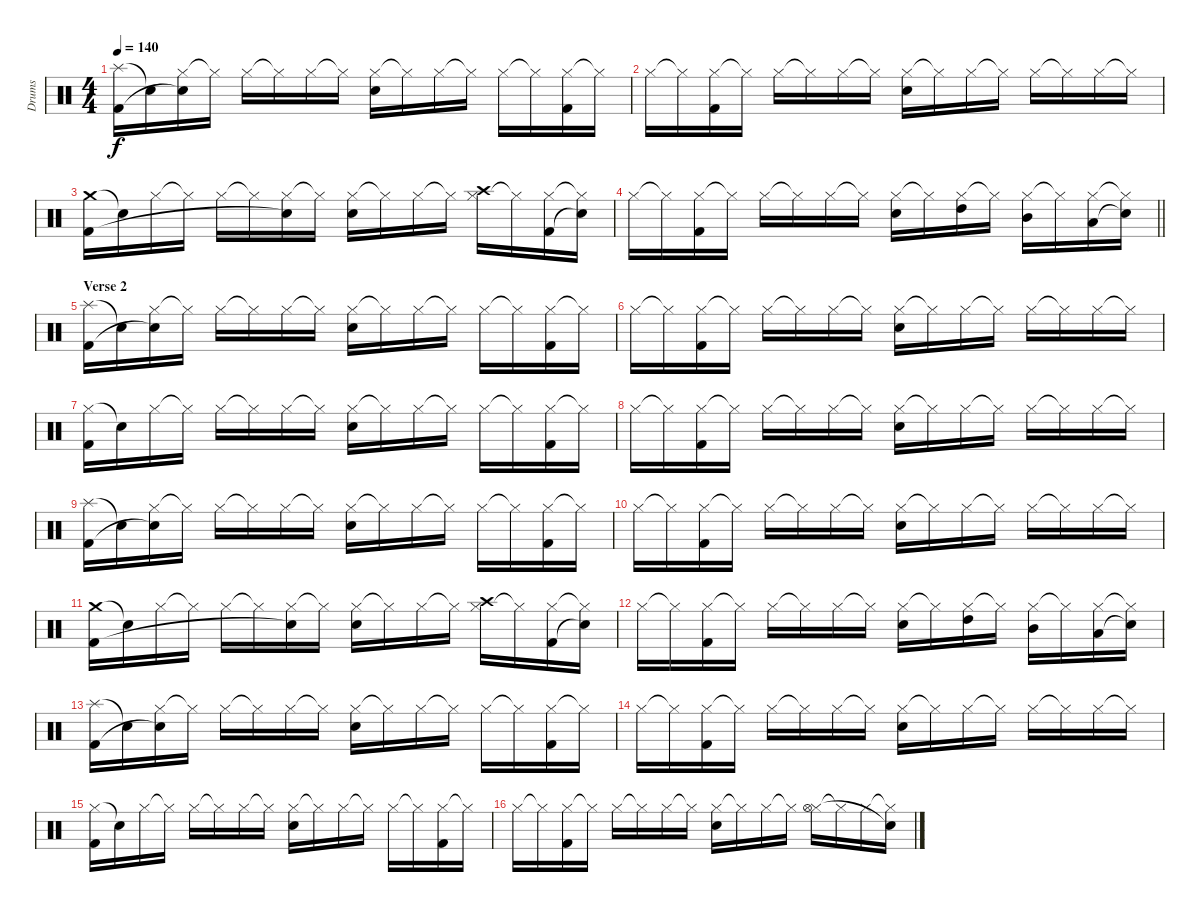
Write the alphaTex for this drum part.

\track ("Drums" "Drums") {instrument percussion}
\staff {score}
\articulation defaults
\ts (4 4)
\tempo 140
\clef neutral
\ks c
("Splash (hit)" "Kick (hit) 2").16{dy f} "Snare (hit)"{t}.16 ("Hi-Hat (closed)" "Snare (hit)"{t}).16 "Hi-Hat (closed)"{t}.16 "Hi-Hat (closed)".16 "Hi-Hat (closed)"{t}.16 "Hi-Hat (closed)".16 "Hi-Hat (closed)"{t}.16 ("Hi-Hat (closed)" "Snare (hit) 2").16 "Hi-Hat (closed)"{t}.16 "Hi-Hat (closed)".16 "Hi-Hat (closed)"{t}.16 "Hi-Hat (closed)".16 "Hi-Hat (closed)"{t}.16 ("Hi-Hat (closed)" "Kick (hit) 2").16 "Hi-Hat (closed)"{t}.16 |
"Hi-Hat (closed)".16 "Hi-Hat (closed)"{t}.16 ("Hi-Hat (closed)" "Kick (hit) 2").16 "Hi-Hat (closed)"{t}.16 "Hi-Hat (closed)".16 "Hi-Hat (closed)"{t}.16 "Hi-Hat (closed)".16 "Hi-Hat (closed)"{t}.16 ("Hi-Hat (closed)" "Snare (hit) 2").16 "Hi-Hat (closed)"{t}.16 "Hi-Hat (closed)".16 "Hi-Hat (closed)"{t}.16 "Hi-Hat (closed)".16 "Hi-Hat (closed)"{t}.16 "Hi-Hat (closed)".16 "Hi-Hat (closed)"{t}.16 |
("Crash medium (hit)" "Kick (hit) 2").16 "Snare (hit)"{t}.16 "Hi-Hat (closed)".16 "Hi-Hat (closed)"{t}.16 "Hi-Hat (closed)".16 "Hi-Hat (closed)"{t}.16 ("Hi-Hat (closed)" "Snare (hit)"{t}).16 "Hi-Hat (closed)"{t}.16 ("Hi-Hat (closed)" "Snare (hit) 2").16 "Hi-Hat (closed)"{t}.16 "Hi-Hat (closed)".16 "Hi-Hat (closed)"{t}.16 ("Hi-Hat (closed)" "Crash high (hit)").16 "Hi-Hat (closed)"{t}.16 ("Hi-Hat (closed)" "Kick (hit) 2").16 ("Hi-Hat (closed)"{t} "Snare (hit)"{t}).16 |
\barLineRight lightlight "Hi-Hat (closed)".16 "Hi-Hat (closed)"{t}.16
("Hi-Hat (closed)" "Kick (hit) 2").16 "Hi-Hat (closed)"{t}.16 "Hi-Hat (closed)".16 "Hi-Hat (closed)"{t}.16 "Hi-Hat (closed)".16 "Hi-Hat (closed)"{t}.16 ("Hi-Hat (closed)" "Snare (hit) 2").16 "Hi-Hat (closed)"{t}.16 ("Hi-Hat (closed)" "High Tom (hit)").16 "Hi-Hat (closed)"{t}.16 ("Hi-Hat (closed)" "Mid Tom (hit)").16 "Hi-Hat (closed)"{t}.16 ("Hi-Hat (closed)" "Low Tom (hit)").16 ("Hi-Hat (closed)"{t} "Snare (hit)"{t}).16 |
\section ("" "Verse 2")
("Splash (hit)" "Kick (hit) 2").16 "Snare (hit)"{t}.16 ("Hi-Hat (closed)" "Snare (hit)"{t}).16 "Hi-Hat (closed)"{t}.16 "Hi-Hat (closed)".16 "Hi-Hat (closed)"{t}.16 "Hi-Hat (closed)".16 "Hi-Hat (closed)"{t}.16 ("Hi-Hat (closed)" "Snare (hit) 2").16 "Hi-Hat (closed)"{t}.16 "Hi-Hat (closed)".16 "Hi-Hat (closed)"{t}.16 "Hi-Hat (closed)".16 "Hi-Hat (closed)"{t}.16 ("Hi-Hat (closed)" "Kick (hit) 2").16 "Hi-Hat (closed)"{t}.16 |
"Hi-Hat (closed)".16 "Hi-Hat (closed)"{t}.16 ("Hi-Hat (closed)" "Kick (hit) 2").16 "Hi-Hat (closed)"{t}.16 "Hi-Hat (closed)".16 "Hi-Hat (closed)"{t}.16 "Hi-Hat (closed)".16 "Hi-Hat (closed)"{t}.16 ("Hi-Hat (closed)" "Snare (hit) 2").16 "Hi-Hat (closed)"{t}.16 "Hi-Hat (closed)".16 "Hi-Hat (closed)"{t}.16 "Hi-Hat (closed)".16 "Hi-Hat (closed)"{t}.16 "Hi-Hat (closed)".16 "Hi-Hat (closed)"{t}.16 |
("Hi-Hat (closed)" "Kick (hit) 2").16 "Snare (hit)"{t}.16 "Hi-Hat (closed)".16 "Hi-Hat (closed)"{t}.16 "Hi-Hat (closed)".16 "Hi-Hat (closed)"{t}.16 "Hi-Hat (closed)".16 "Hi-Hat (closed)"{t}.16 ("Hi-Hat (closed)" "Snare (hit) 2").16 "Hi-Hat (closed)"{t}.16 "Hi-Hat (closed)".16 "Hi-Hat (closed)"{t}.16 "Hi-Hat (closed)".16 "Hi-Hat (closed)"{t}.16 ("Hi-Hat (closed)" "Kick (hit) 2").16 "Hi-Hat (closed)"{t}.16 |
"Hi-Hat (closed)".16 "Hi-Hat (closed)"{t}.16 ("Hi-Hat (closed)" "Kick (hit) 2").16 "Hi-Hat (closed)"{t}.16 "Hi-Hat (closed)".16 "Hi-Hat (closed)"{t}.16 "Hi-Hat (closed)".16 "Hi-Hat (closed)"{t}.16 ("Hi-Hat (closed)" "Snare (hit) 2").16 "Hi-Hat (closed)"{t}.16 "Hi-Hat (closed)".16 "Hi-Hat (closed)"{t}.16 "Hi-Hat (closed)".16 "Hi-Hat (closed)"{t}.16 "Hi-Hat (closed)".16 "Hi-Hat (closed)"{t}.16 |
("Splash (hit)" "Kick (hit) 2").16 "Snare (hit)"{t}.16 ("Hi-Hat (closed)" "Snare (hit)"{t}).16 "Hi-Hat (closed)"{t}.16 "Hi-Hat (closed)".16 "Hi-Hat (closed)"{t}.16 "Hi-Hat (closed)".16 "Hi-Hat (closed)"{t}.16 ("Hi-Hat (closed)" "Snare (hit) 2").16 "Hi-Hat (closed)"{t}.16 "Hi-Hat (closed)".16 "Hi-Hat (closed)"{t}.16 "Hi-Hat (closed)".16 "Hi-Hat (closed)"{t}.16 ("Hi-Hat (closed)" "Kick (hit) 2").16 "Hi-Hat (closed)"{t}.16 |
"Hi-Hat (closed)".16 "Hi-Hat (closed)"{t}.16 ("Hi-Hat (closed)" "Kick (hit) 2").16 "Hi-Hat (closed)"{t}.16 "Hi-Hat (closed)".16 "Hi-Hat (closed)"{t}.16 "Hi-Hat (closed)".16 "Hi-Hat (closed)"{t}.16 ("Hi-Hat (closed)" "Snare (hit) 2").16 "Hi-Hat (closed)"{t}.16 "Hi-Hat (closed)".16 "Hi-Hat (closed)"{t}.16 "Hi-Hat (closed)".16 "Hi-Hat (closed)"{t}.16 "Hi-Hat (closed)".16 "Hi-Hat (closed)"{t}.16 |
("Crash medium (hit)" "Kick (hit) 2").16 "Snare (hit)"{t}.16 "Hi-Hat (closed)".16 "Hi-Hat (closed)"{t}.16 "Hi-Hat (closed)".16 "Hi-Hat (closed)"{t}.16 ("Hi-Hat (closed)" "Snare (hit)"{t}).16 "Hi-Hat (closed)"{t}.16 ("Hi-Hat (closed)" "Snare (hit) 2").16 "Hi-Hat (closed)"{t}.16 "Hi-Hat (closed)".16 "Hi-Hat (closed)"{t}.16 ("Hi-Hat (closed)" "Crash high (hit)").16 "Hi-Hat (closed)"{t}.16 ("Hi-Hat (closed)" "Kick (hit) 2").16 ("Hi-Hat (closed)"{t} "Snare (hit)"{t}).16 |
"Hi-Hat (closed)".16 "Hi-Hat (closed)"{t}.16 ("Hi-Hat (closed)" "Kick (hit) 2").16 "Hi-Hat (closed)"{t}.16 "Hi-Hat (closed)".16 "Hi-Hat (closed)"{t}.16 "Hi-Hat (closed)".16 "Hi-Hat (closed)"{t}.16 ("Hi-Hat (closed)" "Snare (hit) 2").16 "Hi-Hat (closed)"{t}.16 ("Hi-Hat (closed)" "High Tom (hit)").16 "Hi-Hat (closed)"{t}.16 ("Hi-Hat (closed)" "Mid Tom (hit)").16 "Hi-Hat (closed)"{t}.16 ("Hi-Hat (closed)" "Low Tom (hit)").16 ("Hi-Hat (closed)"{t} "Snare (hit)"{t}).16 |
("Splash (hit)" "Kick (hit) 2").16 "Snare (hit)"{t}.16 ("Hi-Hat (closed)" "Snare (hit)"{t}).16 "Hi-Hat (closed)"{t}.16 "Hi-Hat (closed)".16 "Hi-Hat (closed)"{t}.16 "Hi-Hat (closed)".16 "Hi-Hat (closed)"{t}.16 ("Hi-Hat (closed)" "Snare (hit) 2").16 "Hi-Hat (closed)"{t}.16 "Hi-Hat (closed)".16 "Hi-Hat (closed)"{t}.16 "Hi-Hat (closed)".16 "Hi-Hat (closed)"{t}.16 ("Hi-Hat (closed)" "Kick (hit) 2").16 "Hi-Hat (closed)"{t}.16 |
"Hi-Hat (closed)".16 "Hi-Hat (closed)"{t}.16 ("Hi-Hat (closed)" "Kick (hit) 2").16 "Hi-Hat (closed)"{t}.16 "Hi-Hat (closed)".16 "Hi-Hat (closed)"{t}.16 "Hi-Hat (closed)".16 "Hi-Hat (closed)"{t}.16 ("Hi-Hat (closed)" "Snare (hit) 2").16 "Hi-Hat (closed)"{t}.16 "Hi-Hat (closed)".16 "Hi-Hat (closed)"{t}.16 "Hi-Hat (closed)".16 "Hi-Hat (closed)"{t}.16 "Hi-Hat (closed)".16 "Hi-Hat (closed)"{t}.16 |
("Hi-Hat (closed)" "Kick (hit) 2").16 "Snare (hit)"{t}.16 "Hi-Hat (closed)".16 "Hi-Hat (closed)"{t}.16 "Hi-Hat (closed)".16 "Hi-Hat (closed)"{t}.16 "Hi-Hat (closed)".16 "Hi-Hat (closed)"{t}.16 ("Hi-Hat (closed)" "Snare (hit) 2").16 "Hi-Hat (closed)"{t}.16 "Hi-Hat (closed)".16 "Hi-Hat (closed)"{t}.16 "Hi-Hat (closed)".16 "Hi-Hat (closed)"{t}.16 ("Hi-Hat (closed)" "Kick (hit) 2").16 "Hi-Hat (closed)"{t}.16 |
"Hi-Hat (closed)".16 "Hi-Hat (closed)"{t}.16 ("Hi-Hat (closed)" "Kick (hit) 2").16 "Hi-Hat (closed)"{t}.16 "Hi-Hat (closed)".16 "Hi-Hat (closed)"{t}.16 "Hi-Hat (closed)".16 "Hi-Hat (closed)"{t}.16 ("Hi-Hat (closed)" "Snare (hit) 2").16 "Hi-Hat (closed)"{t}.16 "Hi-Hat (closed)".16 "Hi-Hat (closed)"{t}.16 ("Hi-Hat (closed)" "Hi-Hat (open)").16 "Hi-Hat (closed)"{t}.16 "Hi-Hat (closed)".16 ("Hi-Hat (closed)"{t} "Snare (hit)"{t}).16
